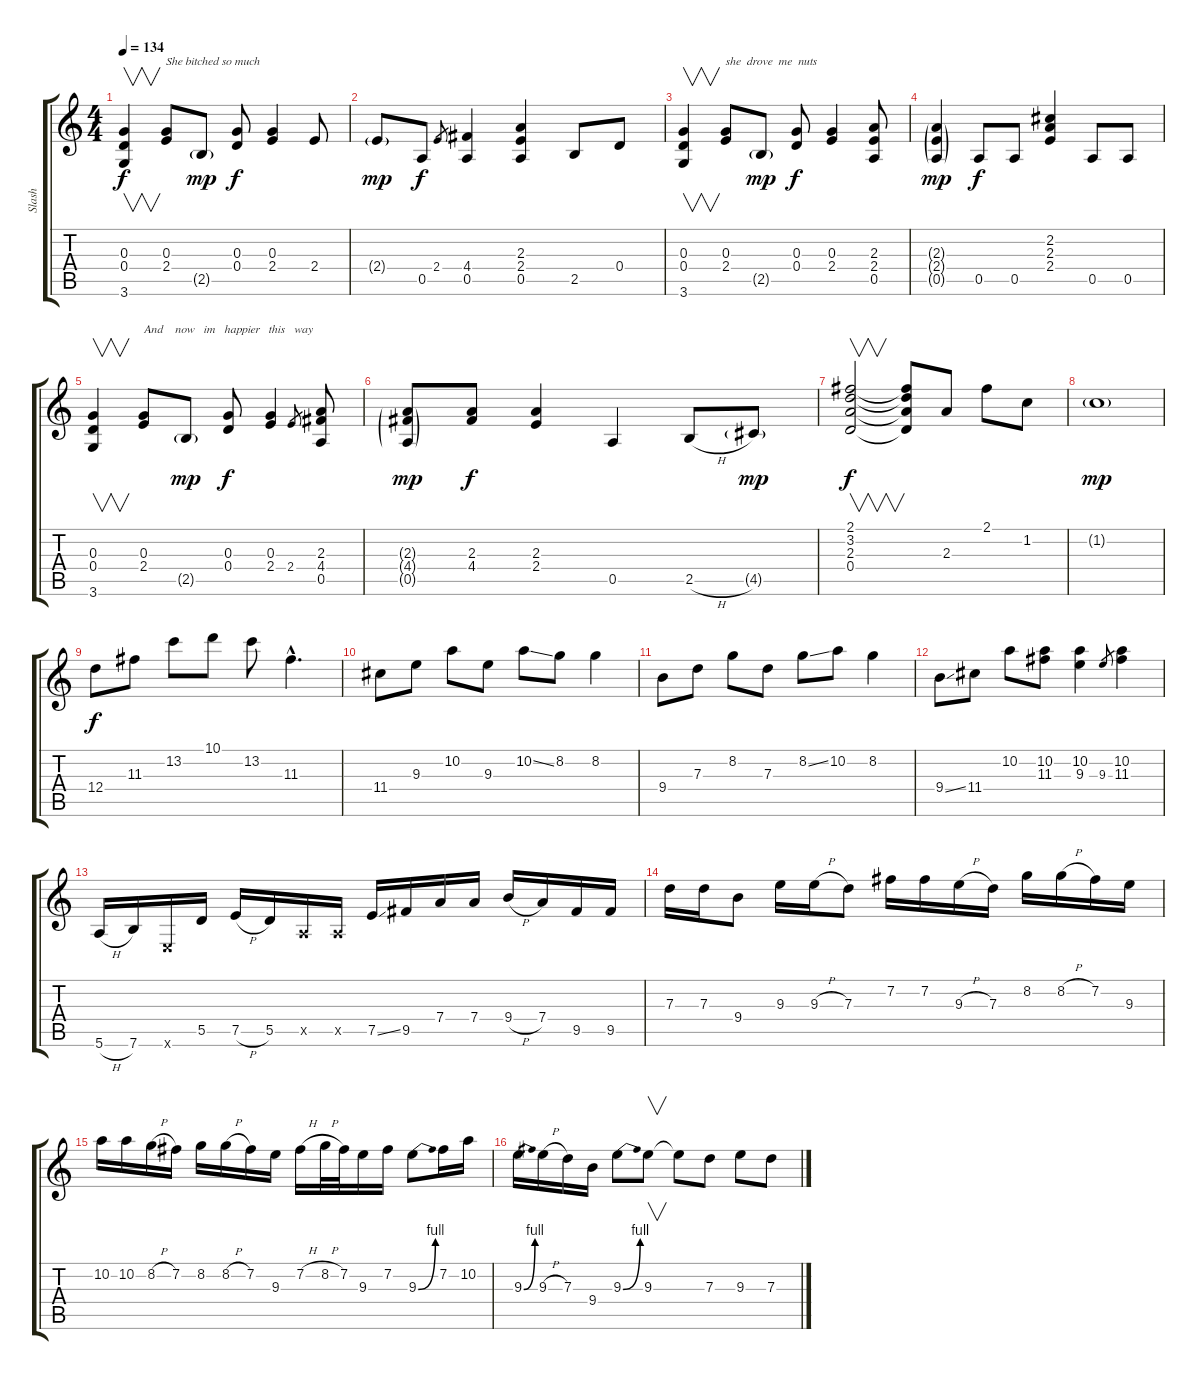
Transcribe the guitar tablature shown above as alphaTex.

\track ("Slash" "Slash") {instrument overdrivenguitar}
\staff {score tabs}
\tuning (E4 B3 G3 D3 A2 E2) {hide}
\ts (4 4)
\tempo 134
\clef g2
\ks c
(0.3 0.4 3.6).4{v dy f} (0.3 2.4).8{txt "She bitched so much"} 2.5{g}.8{dy mp} (0.3 0.4).8{dy f} (0.3 2.4).4 2.4.8 |
2.4{g}.8{dy mp} 0.5.8{dy f} 2.4.8{gr} (4.4 0.5).4 (2.3 2.4 0.5).4 2.5.8 0.4.8 |
(0.3 0.4 3.6).4{v} (0.3 2.4).8{txt "she  drove  me  nuts"} 2.5{g}.8{dy mp} (0.3 0.4).8{dy f} (0.3 2.4).4 (2.3 2.4 0.5).8 |
(2.3{g} 2.4{g} 0.5{g}).4{dy mp} 0.5.8{dy f} 0.5.8 (2.2 2.3 2.4).4 0.5.8 0.5.8 |
(0.3 0.4 3.6).4{v} (0.3 2.4).8{txt "And    now   im   happier   this   way"} 2.5{g}.8{dy mp} (0.3 0.4).8{dy f} (0.3 2.4).4 2.4.8{gr} (2.3 4.4 0.5).8 |
(2.3{g} 4.4{g} 0.5{g}).8{dy mp} (2.3 4.4).8{dy f} (2.3 2.4).4 0.5.4 2.5{h}.8 4.5{g}.8{dy mp} |
(2.1 3.2 2.3 0.4).2{v dy f} (2.1{t} 3.2{t} 2.3{t} 0.4{t}).8 2.3.8 2.1.8 1.2.8 |
1.2{g}.1{dy mp} |
12.4.8{dy f} 11.3.8 13.2.8 10.1.8 13.2.8 11.3{hac}.4{d} |
11.4.8 9.3.8 10.2.8 9.3.8 10.2{ss}.8 8.2.8 8.2.4 |
9.4.8 7.3.8 8.2.8 7.3.8 8.2{ss}.8 10.2.8 8.2.4 |
9.4{ss}.8 11.4.8 10.2.8 (10.2 11.3).8 (10.2 9.3).4 9.3.8{gr} (10.2 11.3).4 |
5.6{h}.16 7.6.16 0.6{x}.16 5.5.16 7.5{h}.16 5.5.16 0.5{x}.16 0.5{x}.16 7.5{ss}.16 9.5.16 7.4.16 7.4.16 9.4{h}.16 7.4.16 9.5.16 9.5.16 |
7.3.16 7.3.16 9.4.8 9.3.16 9.3{h}.16 7.3.8 7.2.16 7.2.16 9.3{h}.16 7.3.16 8.2.16 8.2{h}.16 7.2.16 9.3.16 |
10.2.16 10.2.16 8.2{h}.16 7.2.16 8.2.16 8.2{h}.16 7.2.16 9.3.16 7.2{h}.16 8.2{h}.32 7.2.32 9.3.16 7.2.16 9.3{be (bend 0 0 60 4)}.8 7.2.16 10.2.16 |
9.3{be (bend 0 0 60 4)}.16 9.3{h}.16 7.3.16 9.4.16 9.3{be (bend 0 0 60 4)}.8 9.3.8{v} 9.3{t}.8 7.3.8 9.3.8 7.3.8
